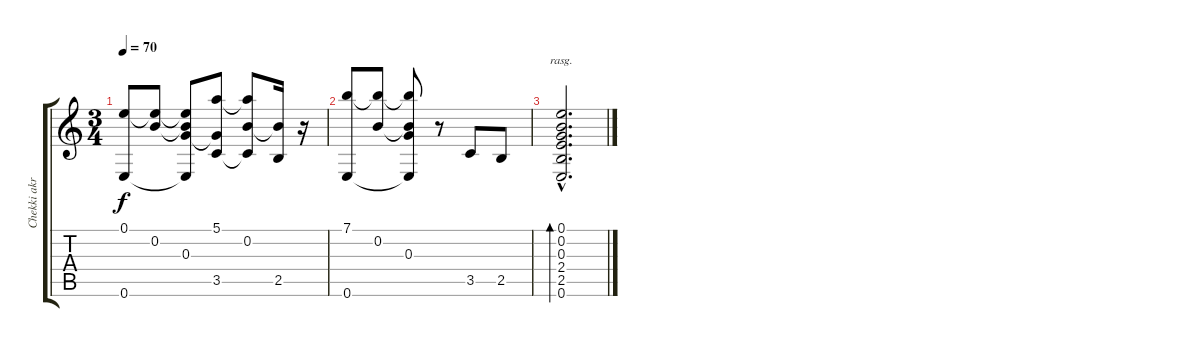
\track ("Chekki akrem" "Chekki akr") {instrument acousticguitarnylon}
\staff {score tabs}
\tuning (E4 B3 G3 D3 A2 E2) {hide}
\ts (3 4)
\tempo 70
\clef g2
\ks c
(0.1 0.6).8{dy f} (0.1{t} 0.2).8 (0.1{t} 0.2{t} 0.3 0.6{t}).8 (5.1 0.3{t} 3.5).8 (5.1{t} 0.2 3.5{t}).8 (0.2{t} 2.5).16 r.16 |
(7.1 0.6).8 (7.1{t} 0.2).8 (7.1{t} 0.2{t} 0.3 0.6{t}).8 r.8 3.5.8 2.5.8 |
(0.1{hac} 0.2{hac} 0.3{hac} 2.4{hac} 2.5{hac} 0.6{hac}).2{d bd 480 rasg ii}
